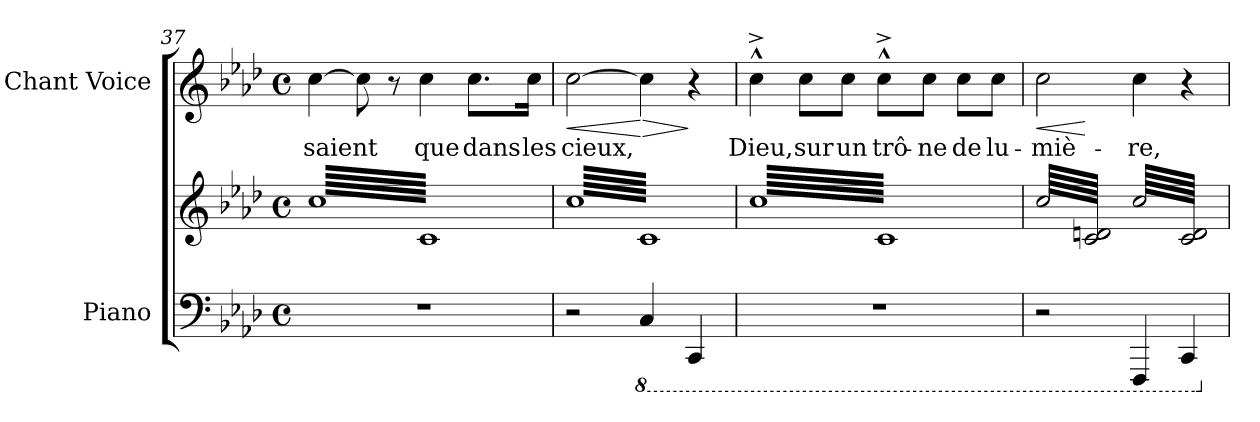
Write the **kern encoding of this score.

**kern	**kern	**kern	**text	**dynam
*part2	*part2	*part1	*part1	*part1
*staff3	*staff2	*staff1	*staff1	*staff1
*I"Piano	*	*I"Chant Voice	*	*
*I'Pno	*	*	*	*
*clefF4	*clefG2	*clefG2	*	*
*k[b-e-a-d-]	*k[b-e-a-d-]	*k[b-e-a-d-]	*	*
*M4/4	*M4/4	*M4/4	*	*
*met(c)	*met(c)	*met(c)	*	*
=37	=37	=37	=37	=37
!	!	!	!LO:LY:b	!
*	*tremolo	*	*	*
1r	64ccLLLL	[4cc\	-saient	.
.	64c	.	.	.
.	64cc	.	.	.
.	64c	.	.	.
.	64cc	.	.	.
.	64c	.	.	.
.	64cc	.	.	.
.	64c	.	.	.
.	64cc	.	.	.
.	64c	.	.	.
.	64cc	.	.	.
.	64c	.	.	.
.	64cc	.	.	.
.	64c	.	.	.
.	64cc	.	.	.
.	64c	.	.	.
.	64cc	8cc\]	.	.
.	64c	.	.	.
.	64cc	.	.	.
.	64c	.	.	.
.	64cc	.	.	.
.	64c	.	.	.
.	64cc	.	.	.
.	64c	.	.	.
.	64cc	8r	.	.
.	64c	.	.	.
.	64cc	.	.	.
.	64c	.	.	.
.	64cc	.	.	.
.	64c	.	.	.
.	64cc	.	.	.
.	64c	.	.	.
!	!	!	!LO:LY:b	!
.	64cc	4cc\	que	.
.	64c	.	.	.
.	64cc	.	.	.
.	64c	.	.	.
.	64cc	.	.	.
.	64c	.	.	.
.	64cc	.	.	.
.	64c	.	.	.
.	64cc	.	.	.
.	64c	.	.	.
.	64cc	.	.	.
.	64c	.	.	.
.	64cc	.	.	.
.	64c	.	.	.
.	64cc	.	.	.
.	64c	.	.	.
!	!	!	!LO:LY:b	!
.	64cc	8.cc\L	dans	.
.	64c	.	.	.
.	64cc	.	.	.
.	64c	.	.	.
.	64cc	.	.	.
.	64c	.	.	.
.	64cc	.	.	.
.	64c	.	.	.
.	64cc	.	.	.
.	64c	.	.	.
.	64cc	.	.	.
.	64c	.	.	.
!	!	!	!LO:LY:b	!
.	64cc	16cc\Jk	les	.
.	64c	.	.	.
.	64cc	.	.	.
.	64cJJJJ	.	.	.
=38	=38	=38	=38	=38
!	!	!	!LO:LY:b	!LO:HP:b
2r	64ccLLLL	[2cc\	cieux,	<
.	64c	.	.	.
.	64cc	.	.	.
.	64c	.	.	.
.	64cc	.	.	.
.	64c	.	.	.
.	64cc	.	.	.
.	64c	.	.	.
.	64cc	.	.	.
.	64c	.	.	.
.	64cc	.	.	.
.	64c	.	.	.
.	64cc	.	.	.
.	64c	.	.	.
.	64cc	.	.	.
.	64c	.	.	.
.	64cc	.	.	.
.	64c	.	.	.
.	64cc	.	.	.
.	64c	.	.	.
.	64cc	.	.	.
.	64c	.	.	.
.	64cc	.	.	.
.	64c	.	.	.
.	64cc	.	.	.
.	64c	.	.	.
.	64cc	.	.	.
.	64c	.	.	.
.	64cc	.	.	.
.	64c	.	.	.
.	64cc	.	.	.
.	64c	.	.	.
*8ba	*	*	*	*
!	!	!	!	!LO:HP:n=1:b
4CC/	64cc	4cc\]	.	[ >
.	64c	.	.	.
.	64cc	.	.	.
.	64c	.	.	.
.	64cc	.	.	.
.	64c	.	.	.
.	64cc	.	.	.
.	64c	.	.	.
.	64cc	.	.	.
.	64c	.	.	.
.	64cc	.	.	.
.	64c	.	.	.
.	64cc	.	.	.
.	64c	.	.	.
.	64cc	.	.	.
.	64c	.	.	.
4CCC/	64cc	4r	.	]
.	64c	.	.	.
.	64cc	.	.	.
.	64c	.	.	.
.	64cc	.	.	.
.	64c	.	.	.
.	64cc	.	.	.
.	64c	.	.	.
.	64cc	.	.	.
.	64c	.	.	.
.	64cc	.	.	.
.	64c	.	.	.
.	64cc	.	.	.
.	64c	.	.	.
.	64cc	.	.	.
.	64cJJJJ	.	.	.
!!LO:LB:g=z
=39	=39	=39	=39	=39
*X8ba	*	*	*	*
!	!	!	!LO:LY:b	!
1r	64ccLLLL	4cc^^^\	Dieu,	.
.	64c	.	.	.
.	64cc	.	.	.
.	64c	.	.	.
.	64cc	.	.	.
.	64c	.	.	.
.	64cc	.	.	.
.	64c	.	.	.
.	64cc	.	.	.
.	64c	.	.	.
.	64cc	.	.	.
.	64c	.	.	.
.	64cc	.	.	.
.	64c	.	.	.
.	64cc	.	.	.
.	64c	.	.	.
!	!	!	!LO:LY:b	!
.	64cc	8cc\L	sur	.
.	64c	.	.	.
.	64cc	.	.	.
.	64c	.	.	.
.	64cc	.	.	.
.	64c	.	.	.
.	64cc	.	.	.
.	64c	.	.	.
!	!	!	!LO:LY:b	!
.	64cc	8cc\J	un	.
.	64c	.	.	.
.	64cc	.	.	.
.	64c	.	.	.
.	64cc	.	.	.
.	64c	.	.	.
.	64cc	.	.	.
.	64c	.	.	.
!	!	!	!LO:LY:b	!
.	64cc	8cc^^^\L	trô-	.
.	64c	.	.	.
.	64cc	.	.	.
.	64c	.	.	.
.	64cc	.	.	.
.	64c	.	.	.
.	64cc	.	.	.
.	64c	.	.	.
!	!	!	!LO:LY:b	!
.	64cc	8cc\J	-ne	.
.	64c	.	.	.
.	64cc	.	.	.
.	64c	.	.	.
.	64cc	.	.	.
.	64c	.	.	.
.	64cc	.	.	.
.	64c	.	.	.
!	!	!	!LO:LY:b	!
.	64cc	8cc\L	de	.
.	64c	.	.	.
.	64cc	.	.	.
.	64c	.	.	.
.	64cc	.	.	.
.	64c	.	.	.
.	64cc	.	.	.
.	64c	.	.	.
!	!	!	!LO:LY:b	!
.	64cc	8cc\J	lu-	.
.	64c	.	.	.
.	64cc	.	.	.
.	64c	.	.	.
.	64cc	.	.	.
.	64c	.	.	.
.	64cc	.	.	.
.	64cJJJJ	.	.	.
=40	=40	=40	=40	=40
!	!	!	!LO:LY:b	!LO:HP:b
*	*	*^	*	*
2r	64cc/LLLL	2cc\	4ryy	-miè-	<
.	64c/ 64dn/	.	.	.	.
.	64cc/	.	.	.	.
.	64c/ 64dn/	.	.	.	.
.	64cc/	.	.	.	.
.	64c/ 64dn/	.	.	.	.
.	64cc/	.	.	.	.
.	64c/ 64dn/	.	.	.	.
.	64cc/	.	.	.	.
.	64c/ 64dn/	.	.	.	.
.	64cc/	.	.	.	.
.	64c/ 64dn/	.	.	.	.
.	64cc/	.	.	.	.
.	64c/ 64dn/	.	.	.	.
.	64cc/	.	.	.	.
.	64c/ 64dn/	.	.	.	.
.	64cc/	.	4ryy	.	[
.	64c/ 64dn/	.	.	.	.
.	64cc/	.	.	.	.
.	64c/ 64dn/	.	.	.	.
.	64cc/	.	.	.	.
.	64c/ 64dn/	.	.	.	.
.	64cc/	.	.	.	.
.	64c/ 64dn/	.	.	.	.
.	64cc/	.	.	.	.
.	64c/ 64dn/	.	.	.	.
.	64cc/	.	.	.	.
.	64c/ 64dn/	.	.	.	.
.	64cc/	.	.	.	.
.	64c/ 64dn/	.	.	.	.
.	64cc/	.	.	.	.
.	64c/ 64dn/JJJJ	.	.	.	.
!	!	!	!	!LO:LY:b	!
4FFF/	64cc/LLLL	4cc\	2ryy	-re,	.
.	64c/ 64d/	.	.	.	.
.	64cc/	.	.	.	.
.	64c/ 64d/	.	.	.	.
.	64cc/	.	.	.	.
.	64c/ 64d/	.	.	.	.
.	64cc/	.	.	.	.
.	64c/ 64d/	.	.	.	.
.	64cc/	.	.	.	.
.	64c/ 64d/	.	.	.	.
.	64cc/	.	.	.	.
.	64c/ 64d/	.	.	.	.
.	64cc/	.	.	.	.
.	64c/ 64d/	.	.	.	.
.	64cc/	.	.	.	.
.	64c/ 64d/	.	.	.	.
*8ba	*	*	*	*	*
4CCC/	64cc/	4r	.	.	.
.	64c/ 64d/	.	.	.	.
.	64cc/	.	.	.	.
.	64c/ 64d/	.	.	.	.
.	64cc/	.	.	.	.
.	64c/ 64d/	.	.	.	.
.	64cc/	.	.	.	.
.	64c/ 64d/	.	.	.	.
.	64cc/	.	.	.	.
.	64c/ 64d/	.	.	.	.
.	64cc/	.	.	.	.
.	64c/ 64d/	.	.	.	.
.	64cc/	.	.	.	.
.	64c/ 64d/	.	.	.	.
.	64cc/	.	.	.	.
.	64c/ 64d/JJJJ	.	.	.	.
*	*Xtremolo	*	*	*	*
.	.	.	.	.	.
.	.	.	.	.	.
.	.	.	.	.	.
.	.	.	.	.	.
.	.	.	.	.	.
.	.	.	.	.	.
.	.	.	.	.	.
.	.	.	.	.	.
.	.	.	.	.	.
.	.	.	.	.	.
.	.	.	.	.	.
.	.	.	.	.	.
.	.	.	.	.	.
.	.	.	.	.	.
.	.	.	.	.	.
.	.	.	.	.	.
*	*	*v	*v	*	*
*X8ba	*	*	*	*
=	=	=	=	=
*-	*-	*-	*-	*-
